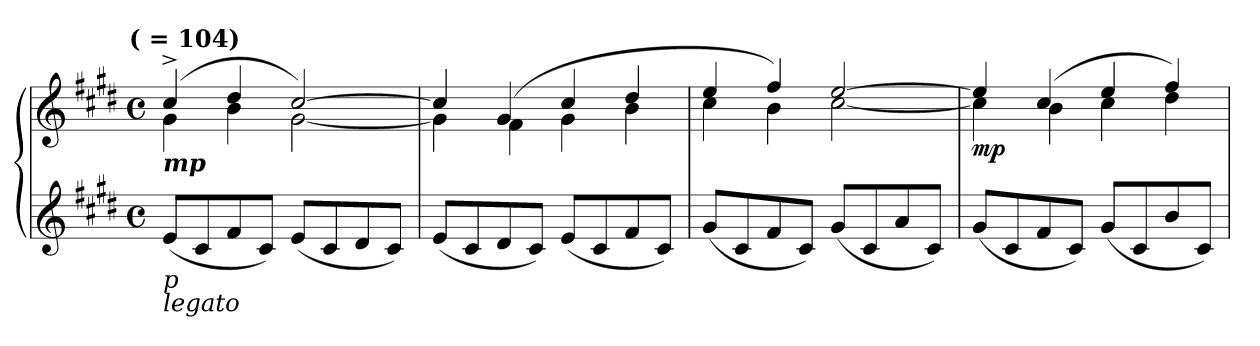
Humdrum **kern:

**kern	**kern	**dynam
*part1	*part1	*part1
*staff2	*staff1	*staff1/2
*clefG2	*clefG2	*
*k[f#c#g#d#]	*k[f#c#g#d#]	*
!!LO:TX:omd:t=( = 104)
*M4/4	*M4/4	*
*met(c)	*met(c)	*
*MM104	*MM104	*
=1	=1	=1
*	*^	*
!	!LO:TX:b:Bi:t=mp	!	!
!LO:TX:b:i:t=p \nlegato	!	!	!
(<8e/L	(>4cc#^/	4g#\	.
8c#/	.	.	.
8f#/	4dd#/	4b\	.
8c#/J)	.	.	.
(<8e/L	[2cc#/)	[2g#\	.
8c#/	.	.	.
8d#/	.	.	.
8c#/J)	.	.	.
=2	=2	=2	=2
(<8e/L	4cc#/]	4g#\]	.
8c#/	.	.	.
8d#/	(>4g#/	4f#\	.
8c#/J)	.	.	.
(<8e/L	4cc#/	4g#\	.
8c#/	.	.	.
8f#/	4dd#/	4b\	.
8c#/J)	.	.	.
=3	=3	=3	=3
(<8g#/L	4ee/	4cc#\	.
8c#/	.	.	.
8f#/	4ff#/)	4b\	.
8c#/J)	.	.	.
(<8g#/L	[2ee/	[2cc#\	.
8c#/	.	.	.
8a/	.	.	.
8c#/J)	.	.	.
=4	=4	=4	=4
!	!	!	!LO:DY:b
(<8g#/L	4ee/]	4cc#\]	mp
8c#/	.	.	.
8f#/	(>4cc#/	4b\	.
8c#/J)	.	.	.
(<8g#/L	4ee/	4cc#\	.
8c#/	.	.	.
8b/	4ff#/)	4dd#\	.
8c#/J)	.	.	.
*	*v	*v	*
=	=	=
*-	*-	*-
